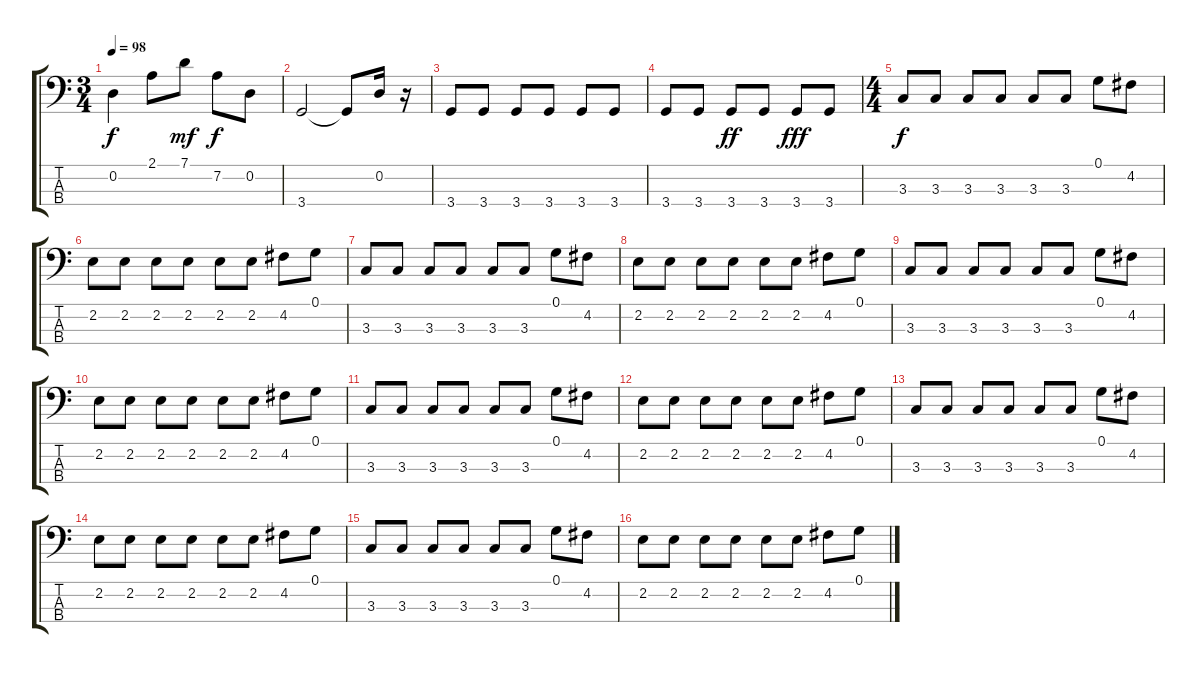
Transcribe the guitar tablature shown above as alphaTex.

\track "" {instrument electricbassfinger}
\staff {score tabs}
\tuning (G2 D2 A1 E1) {hide}
\ts (3 4)
\tempo 98
\clef f4
\ks c
0.2.4{dy f} 2.1.8 7.1.8{dy mf} 7.2.8{dy f} 0.2.8 |
3.4.2 3.4{t}.8 0.2.16 r.16 |
3.4.8 3.4.8 3.4.8 3.4.8 3.4.8 3.4.8 |
3.4.8 3.4.8 3.4.8{dy ff} 3.4.8 3.4.8{dy fff} 3.4.8 |
\ts (4 4)
3.3.8{dy f} 3.3.8 3.3.8 3.3.8 3.3.8 3.3.8 0.1.8 4.2.8 |
2.2.8 2.2.8 2.2.8 2.2.8 2.2.8 2.2.8 4.2.8 0.1.8 |
3.3.8 3.3.8 3.3.8 3.3.8 3.3.8 3.3.8 0.1.8 4.2.8 |
2.2.8 2.2.8 2.2.8 2.2.8 2.2.8 2.2.8 4.2.8 0.1.8 |
3.3.8 3.3.8 3.3.8 3.3.8 3.3.8 3.3.8 0.1.8 4.2.8 |
2.2.8 2.2.8 2.2.8 2.2.8 2.2.8 2.2.8 4.2.8 0.1.8 |
3.3.8 3.3.8 3.3.8 3.3.8 3.3.8 3.3.8 0.1.8 4.2.8 |
2.2.8 2.2.8 2.2.8 2.2.8 2.2.8 2.2.8 4.2.8 0.1.8 |
3.3.8 3.3.8 3.3.8 3.3.8 3.3.8 3.3.8 0.1.8 4.2.8 |
2.2.8 2.2.8 2.2.8 2.2.8 2.2.8 2.2.8 4.2.8 0.1.8 |
3.3.8 3.3.8 3.3.8 3.3.8 3.3.8 3.3.8 0.1.8 4.2.8 |
2.2.8 2.2.8 2.2.8 2.2.8 2.2.8 2.2.8 4.2.8 0.1.8
